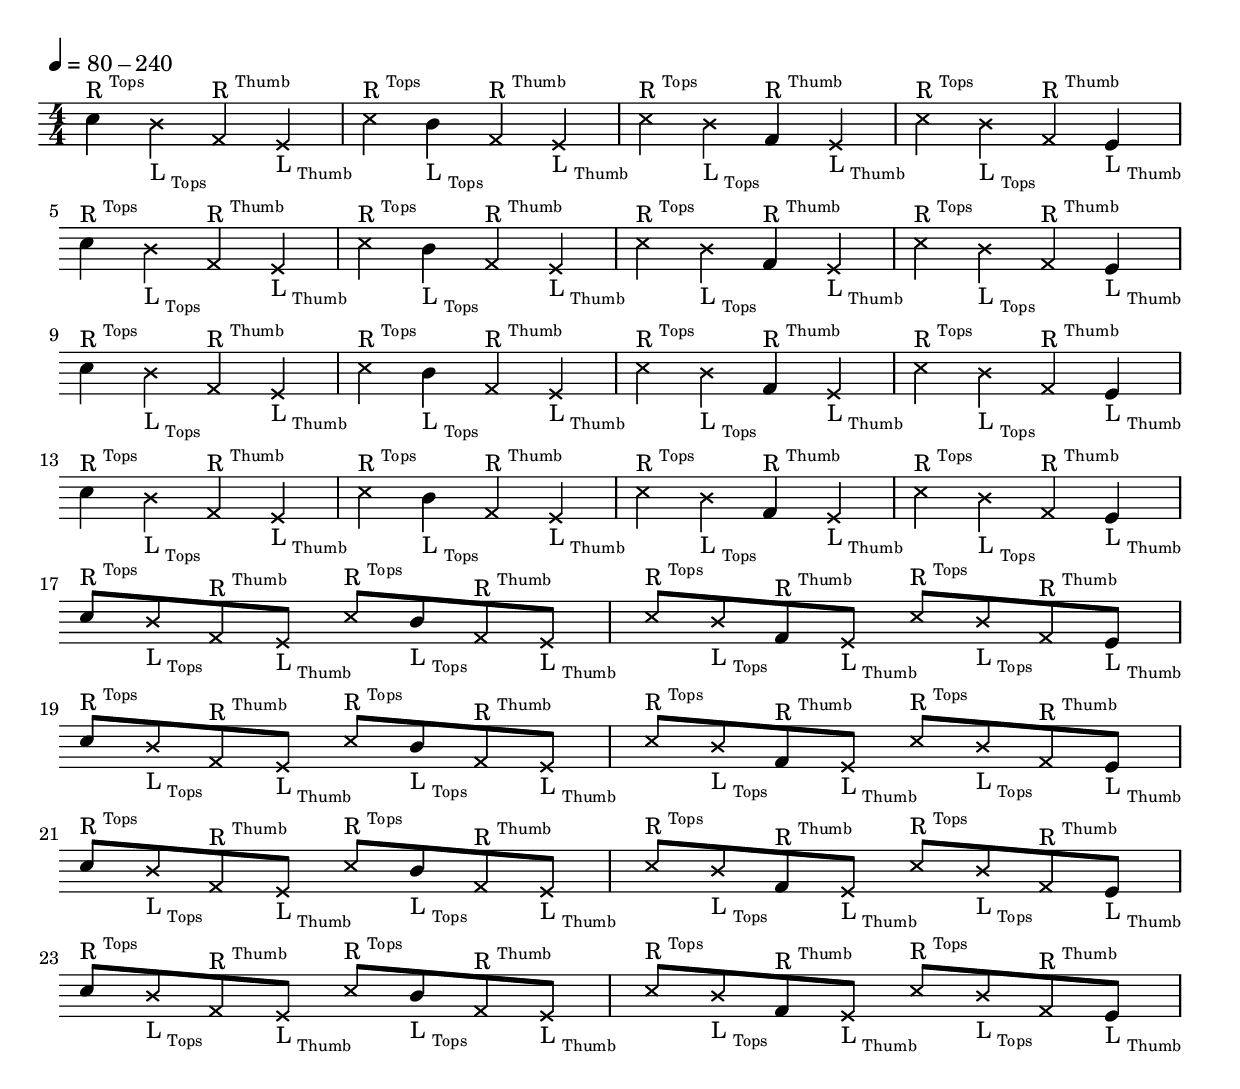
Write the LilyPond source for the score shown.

\version "2.24.1"
\include "../global.ly"

\layout {
  indent = -3.5
}

\relative {
  \defaultScoreSettings
  \tempo 4 = 80 - 240
  \time 4/4

  \rimNote

  \repeat unfold 4 {
    \once \defaultNote c''4^\RTopsTop                    b_\LTopsBtm                    f^\RThumbTop                    e_\LThumbBtm 
                        c'4^\RTopsTop \once \defaultNote b_\LTopsBtm                    f^\RThumbTop                    e_\LThumbBtm 
                        c'4^\RTopsTop                    b_\LTopsBtm \once \defaultNote f^\RThumbTop                    e_\LThumbBtm 
                        c'4^\RTopsTop                    b_\LTopsBtm                    f^\RThumbTop \once \defaultNote e_\LThumbBtm 
    \break
  }
  \repeat unfold 4 {
    \once \defaultNote  c'8^\RTopsTop                    b_\LTopsBtm                    f^\RThumbTop                    e_\LThumbBtm 
                        c'8^\RTopsTop \once \defaultNote b_\LTopsBtm                    f^\RThumbTop                    e_\LThumbBtm 
                        c'8^\RTopsTop                    b_\LTopsBtm \once \defaultNote f^\RThumbTop                    e_\LThumbBtm 
                        c'8^\RTopsTop                    b_\LTopsBtm                    f^\RThumbTop \once \defaultNote e_\LThumbBtm 
    \break
  }

  \resetNoteHead
}